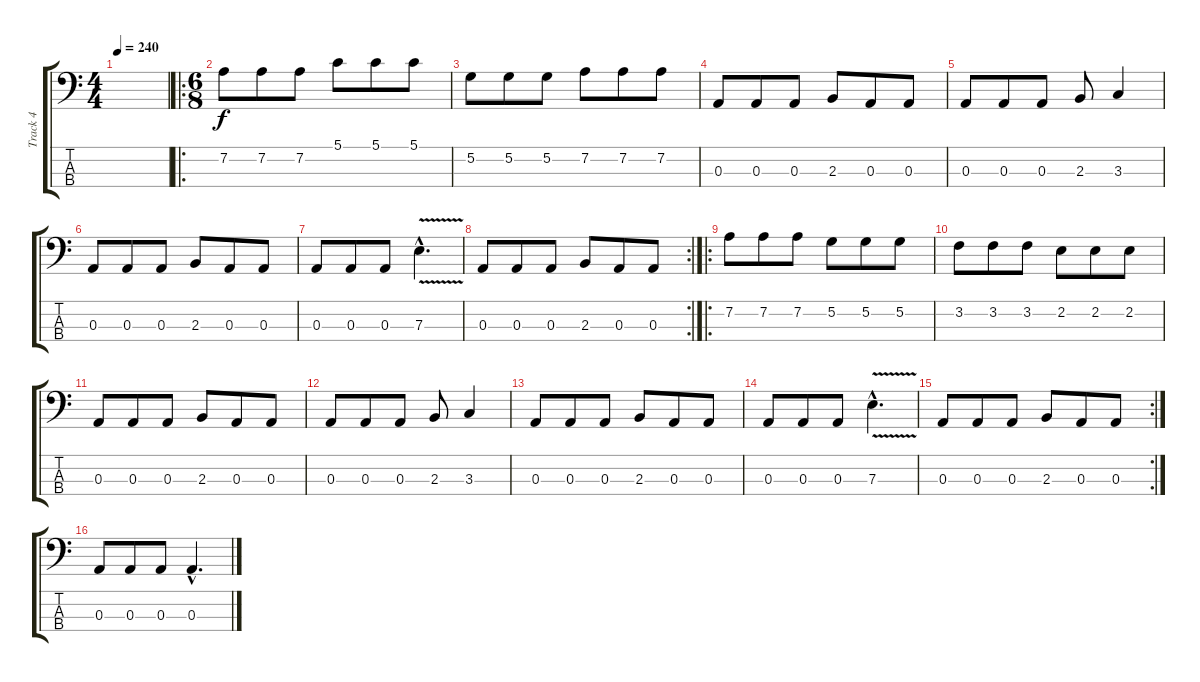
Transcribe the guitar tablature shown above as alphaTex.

\track ("Track 4" "Track 4") {instrument electricbasspick}
\staff {score tabs}
\tuning (G2 D2 A1 E1) {hide}
\ts (4 4)
\tempo 240
\clef f4
\ks c
|
\ro
\ts (6 8)
7.2.8 7.2.8 7.2.8 5.1.8 5.1.8 5.1.8 |
5.2.8 5.2.8 5.2.8 7.2.8 7.2.8 7.2.8 |
0.3.8 0.3.8 0.3.8 2.3.8 0.3.8 0.3.8 |
0.3.8 0.3.8 0.3.8 2.3.8 3.3.4 |
0.3.8 0.3.8 0.3.8 2.3.8 0.3.8 0.3.8 |
0.3.8 0.3.8 0.3.8 7.3{v hac}.4{d} |
\rc 2
0.3.8 0.3.8 0.3.8 2.3.8 0.3.8 0.3.8 |
\ro
7.2.8 7.2.8 7.2.8 5.2.8 5.2.8 5.2.8 |
3.2.8 3.2.8 3.2.8 2.2.8 2.2.8 2.2.8 |
0.3.8 0.3.8 0.3.8 2.3.8 0.3.8 0.3.8 |
0.3.8 0.3.8 0.3.8 2.3.8 3.3.4 |
0.3.8 0.3.8 0.3.8 2.3.8 0.3.8 0.3.8 |
0.3.8 0.3.8 0.3.8 7.3{v hac}.4{d} |
\rc 2
0.3.8 0.3.8 0.3.8 2.3.8 0.3.8 0.3.8 |
0.3.8 0.3.8 0.3.8 0.3{hac}.4{d}
